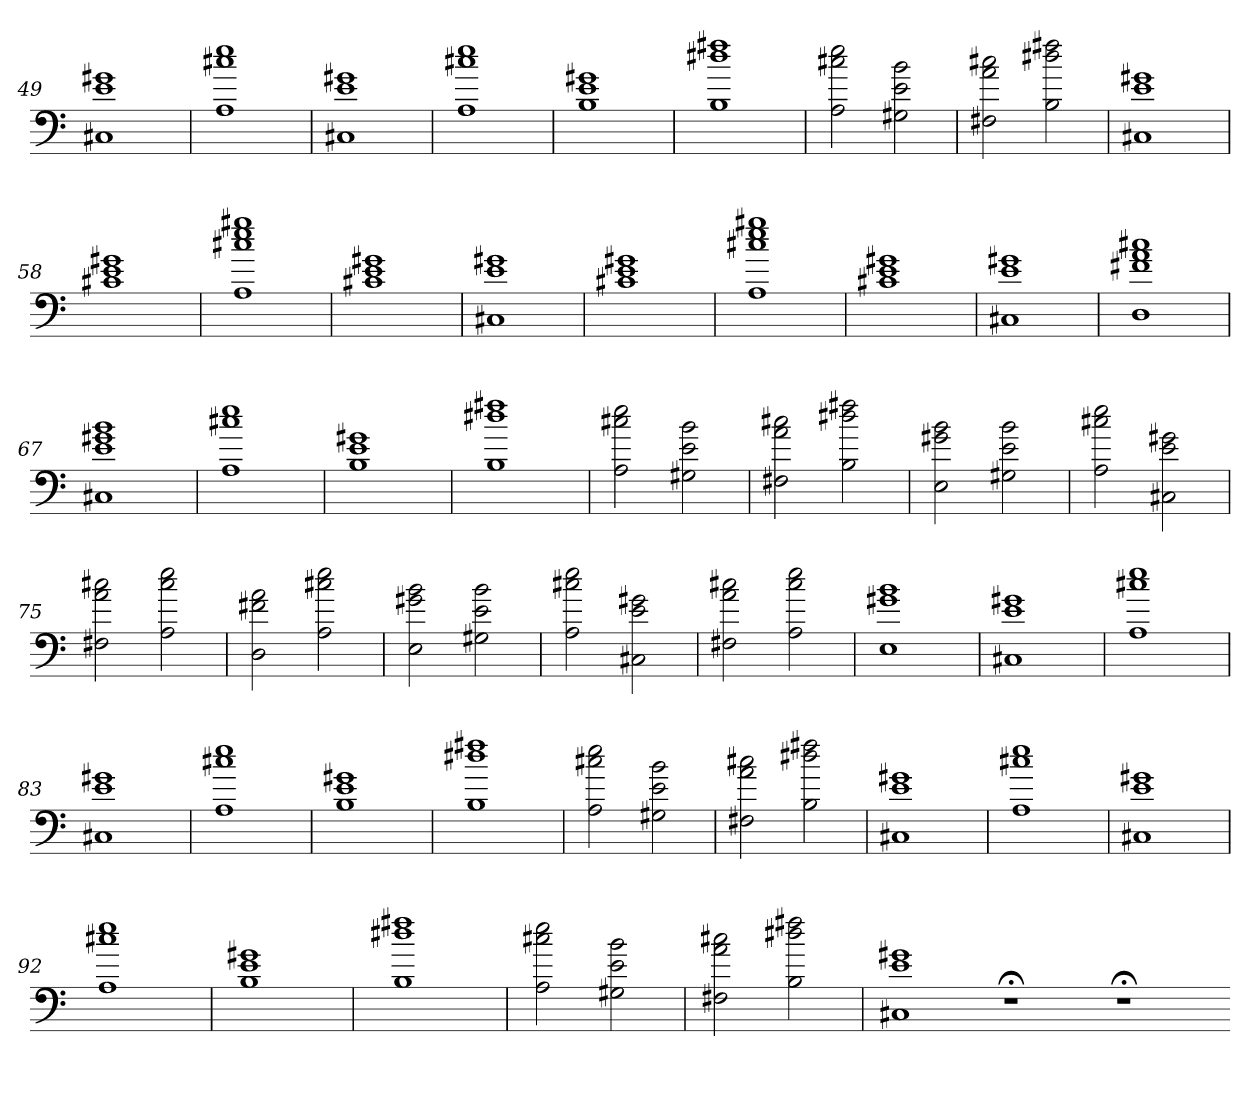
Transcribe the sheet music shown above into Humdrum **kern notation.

**kern
*part1
*staff1
=49
1C#X 1e 1g#X
=50
1A 1cc#X 1ee
=51
1C#X 1e 1g#X
=52
1A 1cc#X 1ee
=53
1B 1e 1g#X
=54
1B 1dd#X 1ff#X
=55
2A 2cc#X 2ee
2G#X 2e 2b
=56
2F#X 2a 2cc#X
2B 2dd#X 2ff#X
=57
1C#X 1e 1g#X
=58
1c#X 1e 1g#X
=59
1A 1cc#X 1ee 1gg#X
=60
1c#X 1e 1g#X
=61
1C#X 1e 1g#X
=62
1c#X 1e 1g#X
=63
1A 1cc#X 1ee 1gg#X
=64
1c#X 1e 1g#X
=65
1C#X 1e 1g#X
=66
1D 1f#X 1a 1cc#X
=67
1C#X 1e 1g#X 1b
=68
1A 1cc#X 1ee
=69
1B 1e 1g#X
=70
1B 1dd#X 1ff#X
=71
2A 2cc#X 2ee
2G#X 2e 2b
=72
2F#X 2a 2cc#X
2B 2dd#X 2ff#X
=73
2E 2g#X 2b
2G#X 2e 2b
=74
2A 2cc#X 2ee
2C#X 2e 2g#X
=75
2F#X 2a 2cc#X
2A 2cc# 2ee
=76
2D 2f#X 2a
2A 2cc#X 2ee
=77
2E 2g#X 2b
2G#X 2e 2b
=78
2A 2cc#X 2ee
2C#X 2e 2g#X
=79
2F#X 2a 2cc#X
2A 2cc# 2ee
=80
1E 1g#X 1b
=81
1C#X 1e 1g#X
=82
1A 1cc#X 1ee
=83
1C#X 1e 1g#X
=84
1A 1cc#X 1ee
=85
1B 1e 1g#X
=86
1B 1dd#X 1ff#X
=87
2A 2cc#X 2ee
2G#X 2e 2b
=88
2F#X 2a 2cc#X
2B 2dd#X 2ff#X
=89
1C#X 1e 1g#X
=90
1A 1cc#X 1ee
=91
1C#X 1e 1g#X
=92
1A 1cc#X 1ee
=93
1B 1e 1g#X
=94
1B 1dd#X 1ff#X
=95
2A 2cc#X 2ee
2G#X 2e 2b
=96
2F#X 2a 2cc#X
2B 2dd#X 2ff#X
=97
1C#X 1e 1g#X
1r;<
1r;<
=-
*-
